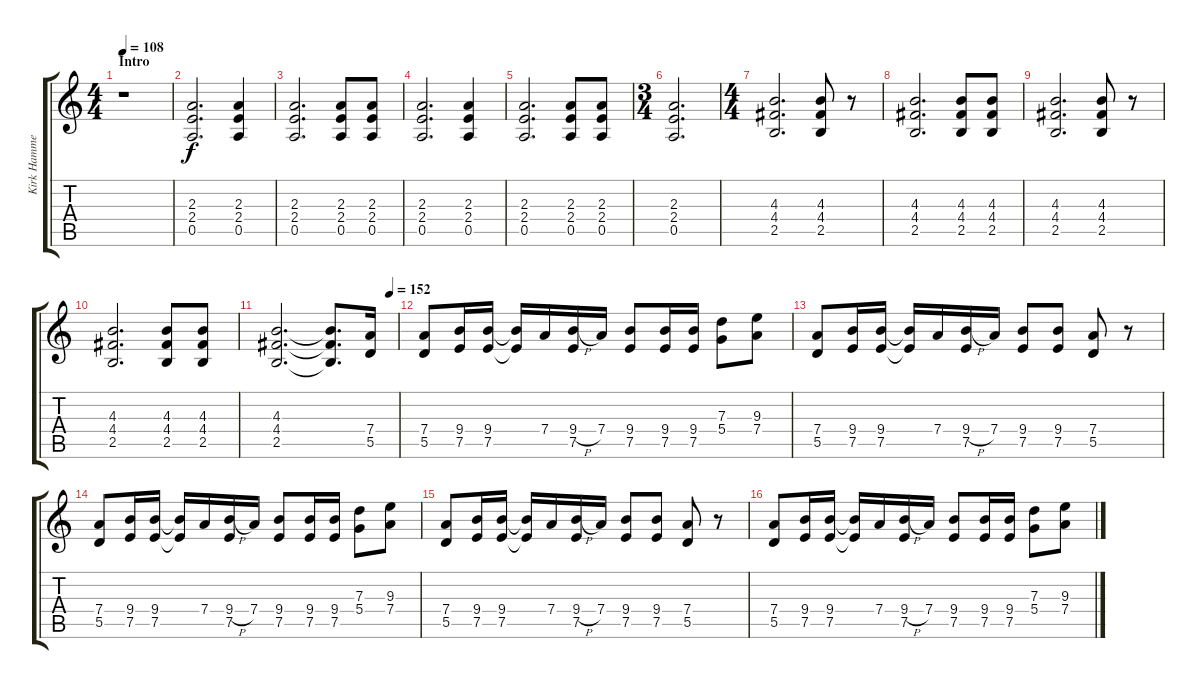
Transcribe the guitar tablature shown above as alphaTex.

\track ("Kirk Hammet - Rhythm Guitar" "Kirk Hamme") {instrument distortionguitar}
\staff {score tabs}
\tuning (E4 B3 G3 D3 A2 E2) {hide}
\ts (4 4)
\section ("" "Intro")
\tempo 108
\clef g2
\ks c
r.1{dy f instrument distortionguitar} |
(2.3 2.4 0.5).2{d} (2.3 2.4 0.5).4 |
(2.3 2.4 0.5).2{d} (2.3 2.4 0.5).8 (2.3 2.4 0.5).8 |
(2.3 2.4 0.5).2{d} (2.3 2.4 0.5).4 |
(2.3 2.4 0.5).2{d} (2.3 2.4 0.5).8 (2.3 2.4 0.5).8 |
\ts (3 4)
(2.3 2.4 0.5).2{d} |
\ts (4 4)
(4.3 4.4 2.5).2{d} (4.3 4.4 2.5).8 r.8 |
(4.3 4.4 2.5).2{d} (4.3 4.4 2.5).8 (4.3 4.4 2.5).8 |
(4.3 4.4 2.5).2{d} (4.3 4.4 2.5).8 r.8 |
(4.3 4.4 2.5).2{d} (4.3 4.4 2.5).8 (4.3 4.4 2.5).8 |
\tempo (152 0.9375)
(4.3 4.4 2.5).2{d} (4.3{t} 4.4{t} 2.5{t}).8{d} (7.4 5.5).16 |
(7.4 5.5).8 (9.4 7.5).16 (9.4 7.5).16 (9.4{t} 7.5{t}).16 7.4.16 (9.4{h} 7.5).16 7.4.16 (9.4 7.5).8 (9.4 7.5).16 (9.4 7.5).16 (7.3 5.4).8 (9.3 7.4).8 |
(7.4 5.5).8 (9.4 7.5).16 (9.4 7.5).16 (9.4{t} 7.5{t}).16 7.4.16 (9.4{h} 7.5).16 7.4.16 (9.4 7.5).8 (9.4 7.5).8 (7.4 5.5).8 r.8 |
(7.4 5.5).8 (9.4 7.5).16 (9.4 7.5).16 (9.4{t} 7.5{t}).16 7.4.16 (9.4{h} 7.5).16 7.4.16 (9.4 7.5).8 (9.4 7.5).16 (9.4 7.5).16 (7.3 5.4).8 (9.3 7.4).8 |
(7.4 5.5).8 (9.4 7.5).16 (9.4 7.5).16 (9.4{t} 7.5{t}).16 7.4.16 (9.4{h} 7.5).16 7.4.16 (9.4 7.5).8 (9.4 7.5).8 (7.4 5.5).8 r.8 |
(7.4 5.5).8 (9.4 7.5).16 (9.4 7.5).16 (9.4{t} 7.5{t}).16 7.4.16 (9.4{h} 7.5).16 7.4.16 (9.4 7.5).8 (9.4 7.5).16 (9.4 7.5).16 (7.3 5.4).8 (9.3 7.4).8
